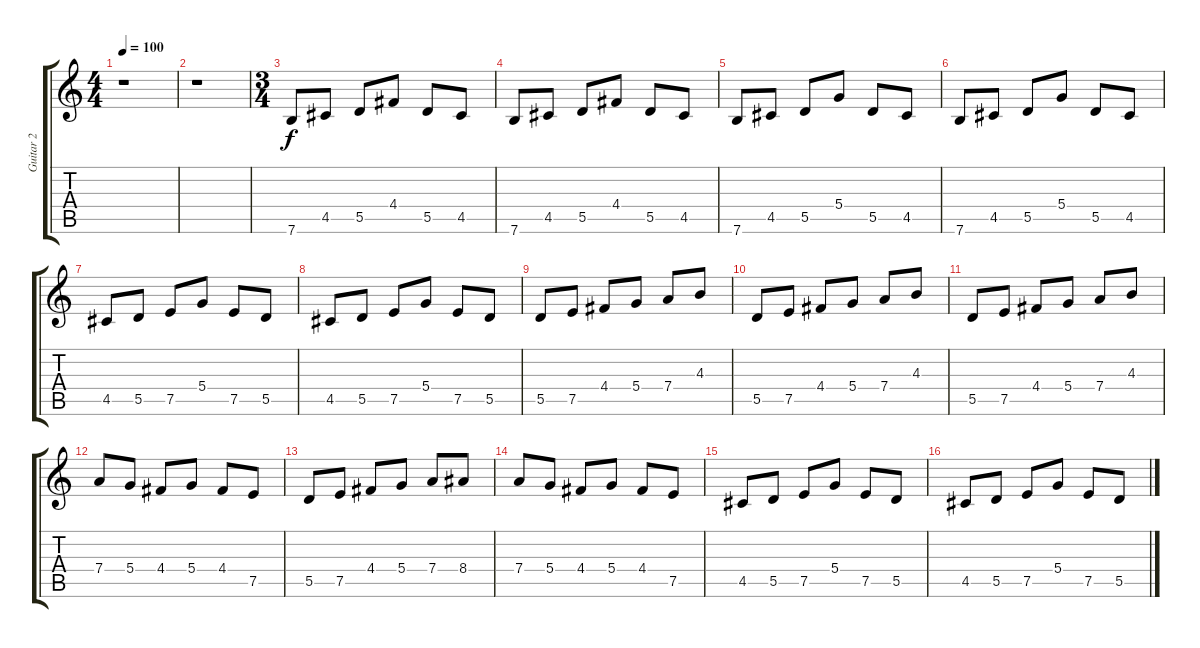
\track ("Guitar 2" "Guitar 2") {instrument distortionguitar}
\staff {score tabs}
\tuning (E4 B3 G3 D3 A2 E2) {hide}
\ts (4 4)
\tempo 100
\clef g2
\ks c
r.1{dy f instrument distortionguitar} |
r.1 |
\ts (3 4)
7.6.8 4.5.8 5.5.8 4.4.8 5.5.8 4.5.8 |
7.6.8 4.5.8 5.5.8 4.4.8 5.5.8 4.5.8 |
7.6.8 4.5.8 5.5.8 5.4.8 5.5.8 4.5.8 |
7.6.8 4.5.8 5.5.8 5.4.8 5.5.8 4.5.8 |
4.5.8 5.5.8 7.5.8 5.4.8 7.5.8 5.5.8 |
4.5.8 5.5.8 7.5.8 5.4.8 7.5.8 5.5.8 |
5.5.8 7.5.8 4.4.8 5.4.8 7.4.8 4.3.8 |
5.5.8 7.5.8 4.4.8 5.4.8 7.4.8 4.3.8 |
5.5.8 7.5.8 4.4.8 5.4.8 7.4.8 4.3.8 |
7.4.8 5.4.8 4.4.8 5.4.8 4.4.8 7.5.8 |
5.5.8 7.5.8 4.4.8 5.4.8 7.4.8 8.4.8 |
7.4.8 5.4.8 4.4.8 5.4.8 4.4.8 7.5.8 |
4.5.8 5.5.8 7.5.8 5.4.8 7.5.8 5.5.8 |
4.5.8 5.5.8 7.5.8 5.4.8 7.5.8 5.5.8
